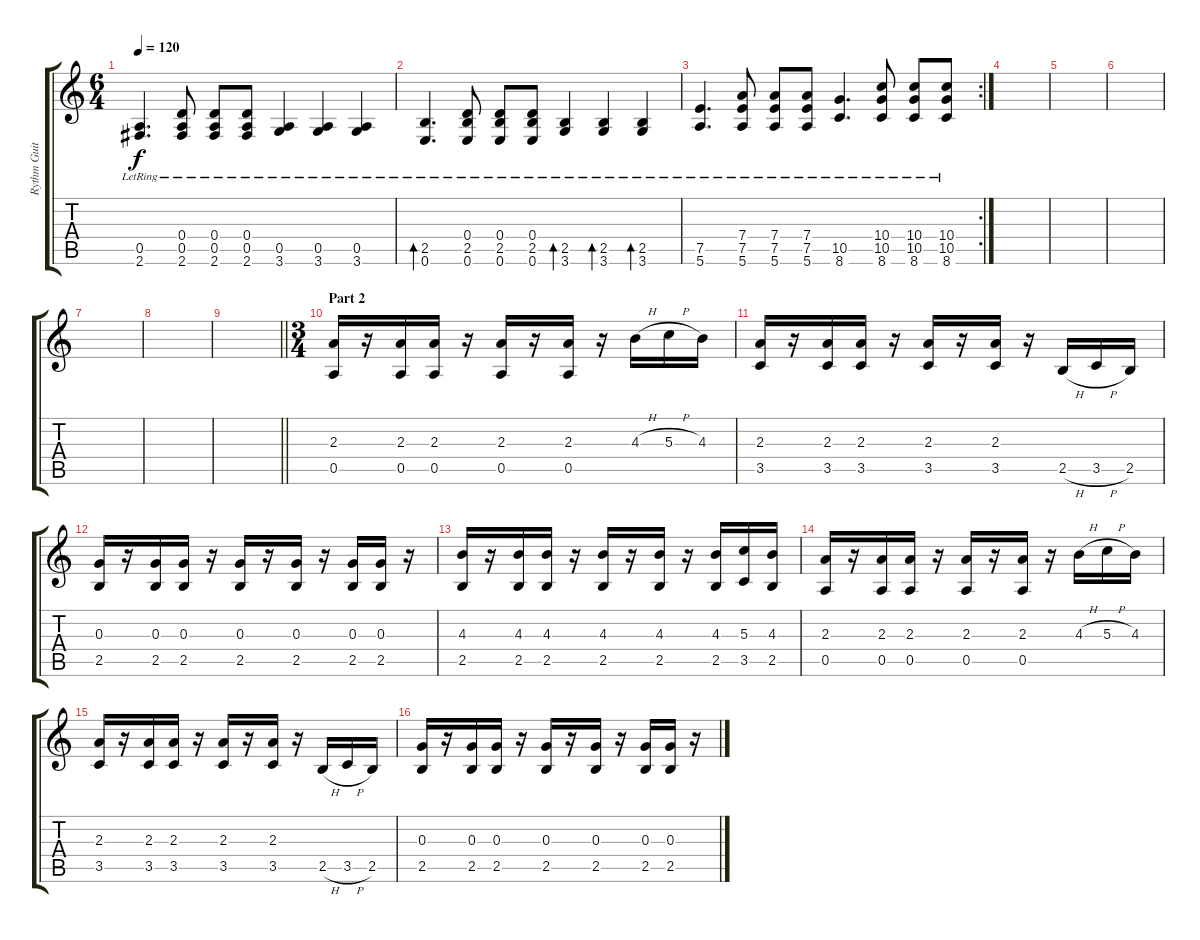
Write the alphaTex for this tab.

\track ("Rythm Guitar" "Rythm Guit") {instrument acousticguitarsteel}
\staff {score tabs}
\tuning (E4 B3 G3 D3 A2 E2) {hide}
\ts (6 4)
\tempo 120
\clef g2
\ks c
(0.5{lr} 2.6{lr}).4{d dy f} (0.4{lr} 0.5{lr} 2.6{lr}).8 (0.4{lr} 0.5{lr} 2.6{lr}).8 (0.4{lr} 0.5{lr} 2.6{lr}).8 (0.5{lr} 3.6{lr}).4 (0.5{lr} 3.6{lr}).4 (0.5{lr} 3.6{lr}).4 |
(2.5{lr} 0.6{lr}).4{d bd 480} (0.4 2.5{lr} 0.6{lr}).8 (0.4 2.5{lr} 0.6{lr}).8 (0.4 2.5{lr} 0.6{lr}).8 (2.5{lr} 3.6{lr}).4{bd 480} (2.5{lr} 3.6{lr}).4{bd 480} (2.5{lr} 3.6{lr}).4{bd 480} |
\rc 2
(7.5{lr} 5.6{lr}).4{d} (7.4{lr} 7.5{lr} 5.6{lr}).8 (7.4{lr} 7.5{lr} 5.6{lr}).8 (7.4{lr} 7.5{lr} 5.6{lr}).8 (10.5{lr} 8.6{lr}).4{d} (10.4{lr} 10.5{lr} 8.6{lr}).8 (10.4{lr} 10.5{lr} 8.6{lr}).8 (10.4{lr} 10.5{lr} 8.6{lr}).8 |
|
|
|
|
|
\barLineRight lightlight
|
\ts (3 4)
\section ("" "Part 2")
(2.3 0.5).16{instrument distortionguitar} r.16 (2.3 0.5).16 (2.3 0.5).16 r.16 (2.3 0.5).16 r.16 (2.3 0.5).16 r.16 4.3{h}.16 5.3{h}.16 4.3.16 |
(2.3 3.5).16 r.16 (2.3 3.5).16 (2.3 3.5).16 r.16 (2.3 3.5).16 r.16 (2.3 3.5).16 r.16 2.5{h}.16 3.5{h}.16 2.5.16 |
(0.3 2.5).16 r.16 (0.3 2.5).16 (0.3 2.5).16 r.16 (0.3 2.5).16 r.16 (0.3 2.5).16 r.16 (0.3 2.5).16 (0.3 2.5).16 r.16 |
(4.3 2.5).16 r.16 (4.3 2.5).16 (4.3 2.5).16 r.16 (4.3 2.5).16 r.16 (4.3 2.5).16 r.16 (4.3 2.5).16 (5.3 3.5).16 (4.3 2.5).16 |
(2.3 0.5).16 r.16 (2.3 0.5).16 (2.3 0.5).16 r.16 (2.3 0.5).16 r.16 (2.3 0.5).16 r.16 4.3{h}.16 5.3{h}.16 4.3.16 |
(2.3 3.5).16 r.16 (2.3 3.5).16 (2.3 3.5).16 r.16 (2.3 3.5).16 r.16 (2.3 3.5).16 r.16 2.5{h}.16 3.5{h}.16 2.5.16 |
(0.3 2.5).16 r.16 (0.3 2.5).16 (0.3 2.5).16 r.16 (0.3 2.5).16 r.16 (0.3 2.5).16 r.16 (0.3 2.5).16 (0.3 2.5).16 r.16
